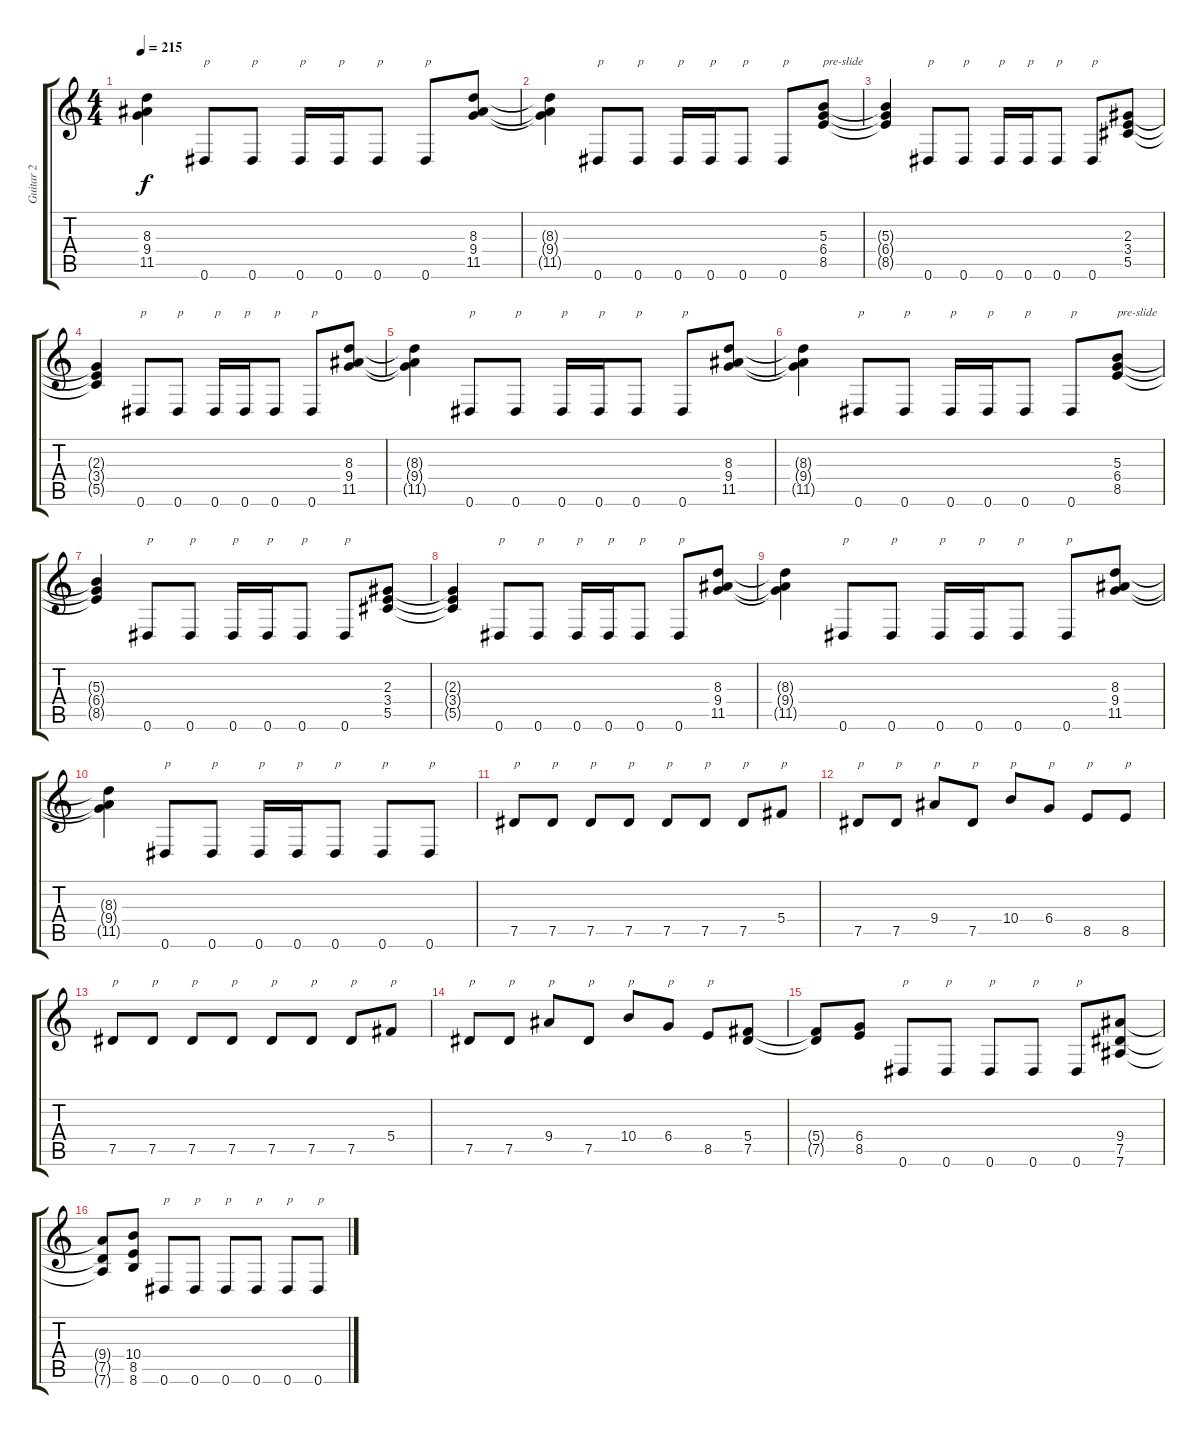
\track ("Guitar 2" "Guitar 2") {instrument distortionguitar}
\staff {score tabs}
\tuning (Eb4 Bb3 Gb3 Db3 Ab2 Eb2) {hide}
\ts (4 4)
\tempo 215
\clef g2
\ks c
(8.3{t} 9.4{t} 11.5{t}).4{dy f} 0.6.8{txt "p"} 0.6.8{txt "p"} 0.6.16{txt "p"} 0.6.16{txt "p"} 0.6.8{txt "p"} 0.6.8{txt "p"} (8.3 9.4 11.5).8 |
(8.3{t} 9.4{t} 11.5{t}).4 0.6.8{txt "p"} 0.6.8{txt "p"} 0.6.16{txt "p"} 0.6.16{txt "p"} 0.6.8{txt "p"} 0.6.8{txt "p"} (5.3 6.4 8.5).8{txt "pre-slide"} |
(5.3{t} 6.4{t} 8.5{t}).4 0.6.8{txt "p"} 0.6.8{txt "p"} 0.6.16{txt "p"} 0.6.16{txt "p"} 0.6.8{txt "p"} 0.6.8{txt "p"} (2.3 3.4 5.5).8 |
(2.3{t} 3.4{t} 5.5{t}).4 0.6.8{txt "p"} 0.6.8{txt "p"} 0.6.16{txt "p"} 0.6.16{txt "p"} 0.6.8{txt "p"} 0.6.8{txt "p"} (8.3 9.4 11.5).8 |
(8.3{t} 9.4{t} 11.5{t}).4 0.6.8{txt "p"} 0.6.8{txt "p"} 0.6.16{txt "p"} 0.6.16{txt "p"} 0.6.8{txt "p"} 0.6.8{txt "p"} (8.3 9.4 11.5).8 |
(8.3{t} 9.4{t} 11.5{t}).4 0.6.8{txt "p"} 0.6.8{txt "p"} 0.6.16{txt "p"} 0.6.16{txt "p"} 0.6.8{txt "p"} 0.6.8{txt "p"} (5.3 6.4 8.5).8{txt "pre-slide"} |
(5.3{t} 6.4{t} 8.5{t}).4 0.6.8{txt "p"} 0.6.8{txt "p"} 0.6.16{txt "p"} 0.6.16{txt "p"} 0.6.8{txt "p"} 0.6.8{txt "p"} (2.3 3.4 5.5).8 |
(2.3{t} 3.4{t} 5.5{t}).4 0.6.8{txt "p"} 0.6.8{txt "p"} 0.6.16{txt "p"} 0.6.16{txt "p"} 0.6.8{txt "p"} 0.6.8{txt "p"} (8.3 9.4 11.5).8 |
(8.3{t} 9.4{t} 11.5{t}).4 0.6.8{txt "p"} 0.6.8{txt "p"} 0.6.16{txt "p"} 0.6.16{txt "p"} 0.6.8{txt "p"} 0.6.8{txt "p"} (8.3 9.4 11.5).8 |
(8.3{t} 9.4{t} 11.5{t}).4 0.6.8{txt "p"} 0.6.8{txt "p"} 0.6.16{txt "p"} 0.6.16{txt "p"} 0.6.8{txt "p"} 0.6.8{txt "p"} 0.6.8{txt "p"} |
7.5.8{txt "p"} 7.5.8{txt "p"} 7.5.8{txt "p"} 7.5.8{txt "p"} 7.5.8{txt "p"} 7.5.8{txt "p"} 7.5.8{txt "p"} 5.4.8{txt "p"} |
7.5.8{txt "p"} 7.5.8{txt "p"} 9.4.8{txt "p"} 7.5.8{txt "p"} 10.4.8{txt "p"} 6.4.8{txt "p"} 8.5.8{txt "p"} 8.5.8{txt "p"} |
7.5.8{txt "p"} 7.5.8{txt "p"} 7.5.8{txt "p"} 7.5.8{txt "p"} 7.5.8{txt "p"} 7.5.8{txt "p"} 7.5.8{txt "p"} 5.4.8{txt "p"} |
7.5.8{txt "p"} 7.5.8{txt "p"} 9.4.8{txt "p"} 7.5.8{txt "p"} 10.4.8{txt "p"} 6.4.8{txt "p"} 8.5.8{txt "p"} (5.4 7.5).8 |
(5.4{t} 7.5{t}).8 (6.4 8.5).8 0.6.8{txt "p"} 0.6.8{txt "p"} 0.6.8{txt "p"} 0.6.8{txt "p"} 0.6.8{txt "p"} (9.4 7.5 7.6).8 |
(9.4{t} 7.5{t} 7.6{t}).8 (10.4 8.5 8.6).8 0.6.8{txt "p"} 0.6.8{txt "p"} 0.6.8{txt "p"} 0.6.8{txt "p"} 0.6.8{txt "p"} 0.6.8{txt "p"}
